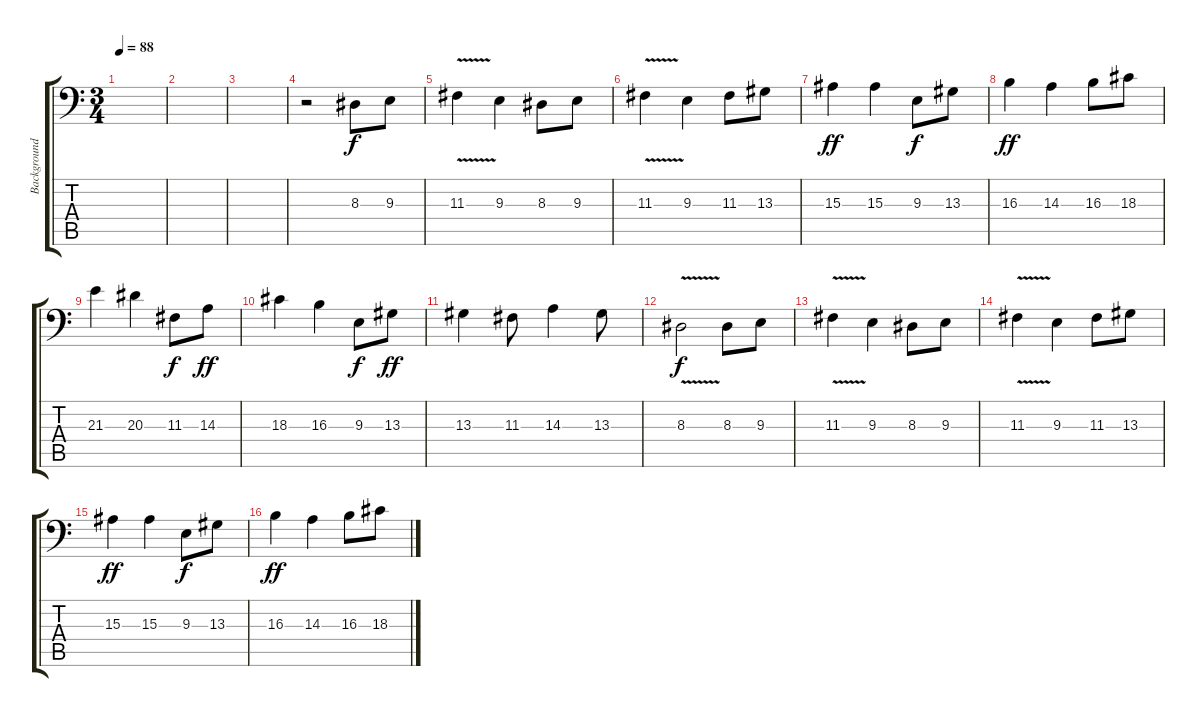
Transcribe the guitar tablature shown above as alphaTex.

\track ("Background Vocals" "Background") {instrument flute}
\staff {score tabs}
\tuning (E3 B2 G2 D2 A1 E1) {hide}
\ts (3 4)
\tempo 88
\clef f4
\ks c
|
|
|
r.2 8.3.8 9.3.8 |
11.3{v}.4 9.3.4 8.3.8 9.3.8 |
11.3{v}.4 9.3.4 11.3.8 13.3.8 |
15.3.4{dy ff} 15.3.4 9.3.8{dy f} 13.3.8 |
16.3.4{dy ff} 14.3.4 16.3.8 18.3.8 |
21.3.4 20.3.4 11.3.8{dy f} 14.3.8{dy ff} |
18.3.4 16.3.4 9.3.8{dy f} 13.3.8{dy ff} |
13.3.4 11.3.8 14.3.4 13.3.8 |
8.3{v}.2{dy f} 8.3.8 9.3.8 |
11.3{v}.4 9.3.4 8.3.8 9.3.8 |
11.3{v}.4 9.3.4 11.3.8 13.3.8 |
15.3.4{dy ff} 15.3.4 9.3.8{dy f} 13.3.8 |
16.3.4{dy ff} 14.3.4 16.3.8 18.3.8
